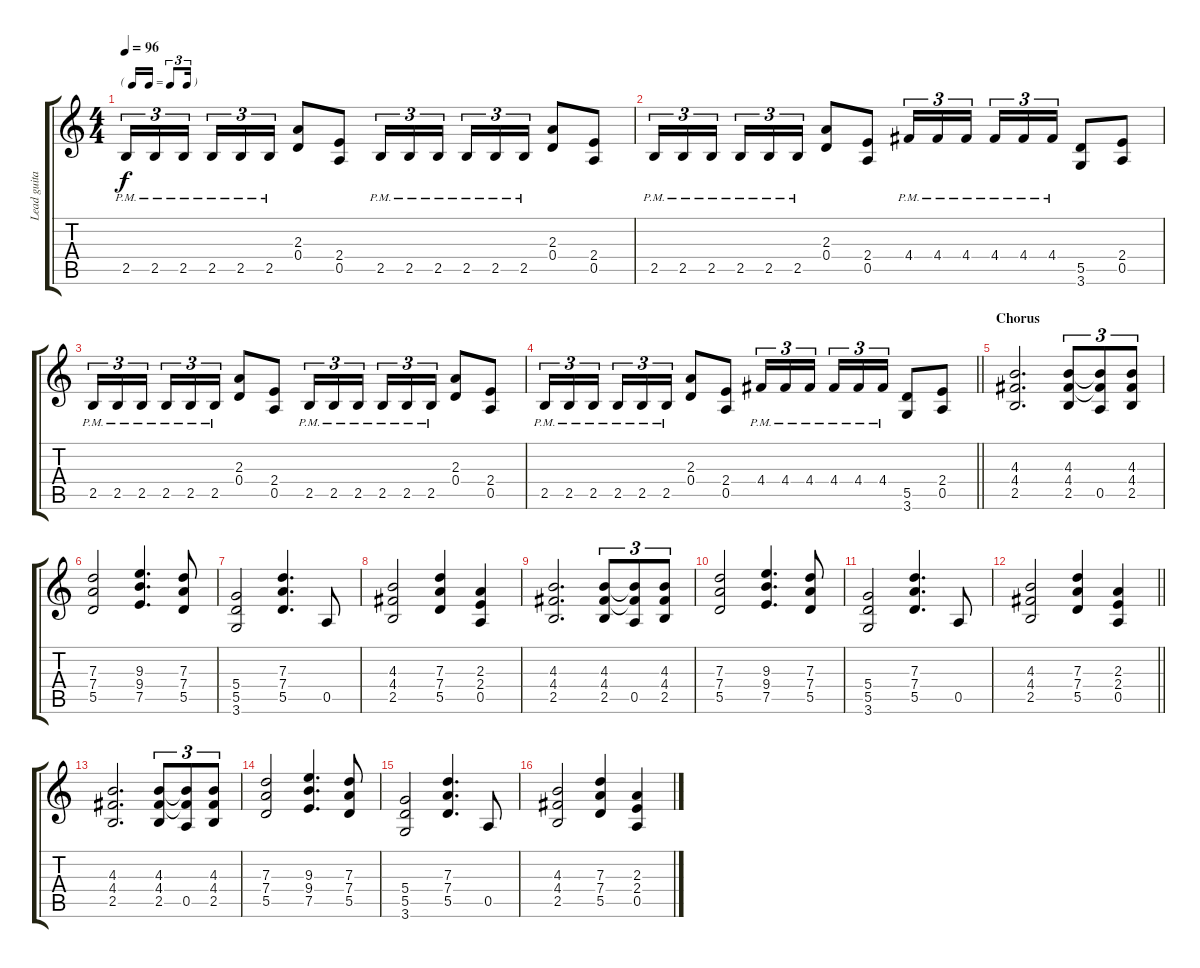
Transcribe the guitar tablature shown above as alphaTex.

\track ("Lead guitar" "Lead guita") {instrument distortionguitar}
\staff {score tabs}
\tuning (E4 B3 G3 D3 A2 E2) {hide}
\ts (4 4)
\tf triplet16th
\tempo 96
\clef g2
\ks c
2.5{pm}.16{tu (3 2) dy f} 2.5{pm}.16{tu (3 2)} 2.5{pm}.16{tu (3 2) beam splitsecondary} 2.5{pm}.16{tu (3 2)} 2.5{pm}.16{tu (3 2)} 2.5{pm}.16{tu (3 2)} (2.3 0.4).8 (2.4 0.5).8 2.5{pm}.16{tu (3 2)} 2.5{pm}.16{tu (3 2)} 2.5{pm}.16{tu (3 2) beam splitsecondary} 2.5{pm}.16{tu (3 2)} 2.5{pm}.16{tu (3 2)} 2.5{pm}.16{tu (3 2)} (2.3 0.4).8 (2.4 0.5).8 |
2.5{pm}.16{tu (3 2)} 2.5{pm}.16{tu (3 2)} 2.5{pm}.16{tu (3 2) beam splitsecondary} 2.5{pm}.16{tu (3 2)} 2.5{pm}.16{tu (3 2)} 2.5{pm}.16{tu (3 2)} (2.3 0.4).8 (2.4 0.5).8 4.4{pm}.16{tu (3 2)} 4.4{pm}.16{tu (3 2)} 4.4{pm}.16{tu (3 2) beam splitsecondary} 4.4{pm}.16{tu (3 2)} 4.4{pm}.16{tu (3 2)} 4.4{pm}.16{tu (3 2)} (5.5 3.6).8 (2.4 0.5).8 |
2.5{pm}.16{tu (3 2)} 2.5{pm}.16{tu (3 2)} 2.5{pm}.16{tu (3 2) beam splitsecondary} 2.5{pm}.16{tu (3 2)} 2.5{pm}.16{tu (3 2)} 2.5{pm}.16{tu (3 2)} (2.3 0.4).8 (2.4 0.5).8 2.5{pm}.16{tu (3 2)} 2.5{pm}.16{tu (3 2)} 2.5{pm}.16{tu (3 2) beam splitsecondary} 2.5{pm}.16{tu (3 2)} 2.5{pm}.16{tu (3 2)} 2.5{pm}.16{tu (3 2)} (2.3 0.4).8 (2.4 0.5).8 |
\barLineRight lightlight
2.5{pm}.16{tu (3 2)} 2.5{pm}.16{tu (3 2)} 2.5{pm}.16{tu (3 2) beam splitsecondary} 2.5{pm}.16{tu (3 2)} 2.5{pm}.16{tu (3 2)} 2.5{pm}.16{tu (3 2)} (2.3 0.4).8 (2.4 0.5).8 4.4{pm}.16{tu (3 2)} 4.4{pm}.16{tu (3 2)} 4.4{pm}.16{tu (3 2) beam splitsecondary} 4.4{pm}.16{tu (3 2)} 4.4{pm}.16{tu (3 2)} 4.4{pm}.16{tu (3 2)} (5.5 3.6).8 (2.4 0.5).8 |
\section ("" "Chorus")
(4.3 4.4 2.5).2{d} (4.3 4.4 2.5).8{tu (3 2)} (4.3{t} 4.4{t} 0.5).8{tu (3 2)} (4.3 4.4 2.5).8{tu (3 2)} |
(7.3 7.4 5.5).2 (9.3 9.4 7.5).4{d} (7.3 7.4 5.5).8 |
(5.4 5.5 3.6).2 (7.3 7.4 5.5).4{d} 0.5.8 |
(4.3 4.4 2.5).2 (7.3 7.4 5.5).4 (2.3 2.4 0.5).4 |
(4.3 4.4 2.5).2{d} (4.3 4.4 2.5).8{tu (3 2)} (4.3{t} 4.4{t} 0.5).8{tu (3 2)} (4.3 4.4 2.5).8{tu (3 2)} |
(7.3 7.4 5.5).2 (9.3 9.4 7.5).4{d} (7.3 7.4 5.5).8 |
(5.4 5.5 3.6).2 (7.3 7.4 5.5).4{d} 0.5.8 |
\barLineRight lightlight
(4.3 4.4 2.5).2 (7.3 7.4 5.5).4 (2.3 2.4 0.5).4 |
(4.3 4.4 2.5).2{d} (4.3 4.4 2.5).8{tu (3 2)} (4.3{t} 4.4{t} 0.5).8{tu (3 2)} (4.3 4.4 2.5).8{tu (3 2)} |
(7.3 7.4 5.5).2 (9.3 9.4 7.5).4{d} (7.3 7.4 5.5).8 |
(5.4 5.5 3.6).2 (7.3 7.4 5.5).4{d} 0.5.8 |
(4.3 4.4 2.5).2 (7.3 7.4 5.5).4 (2.3 2.4 0.5).4
